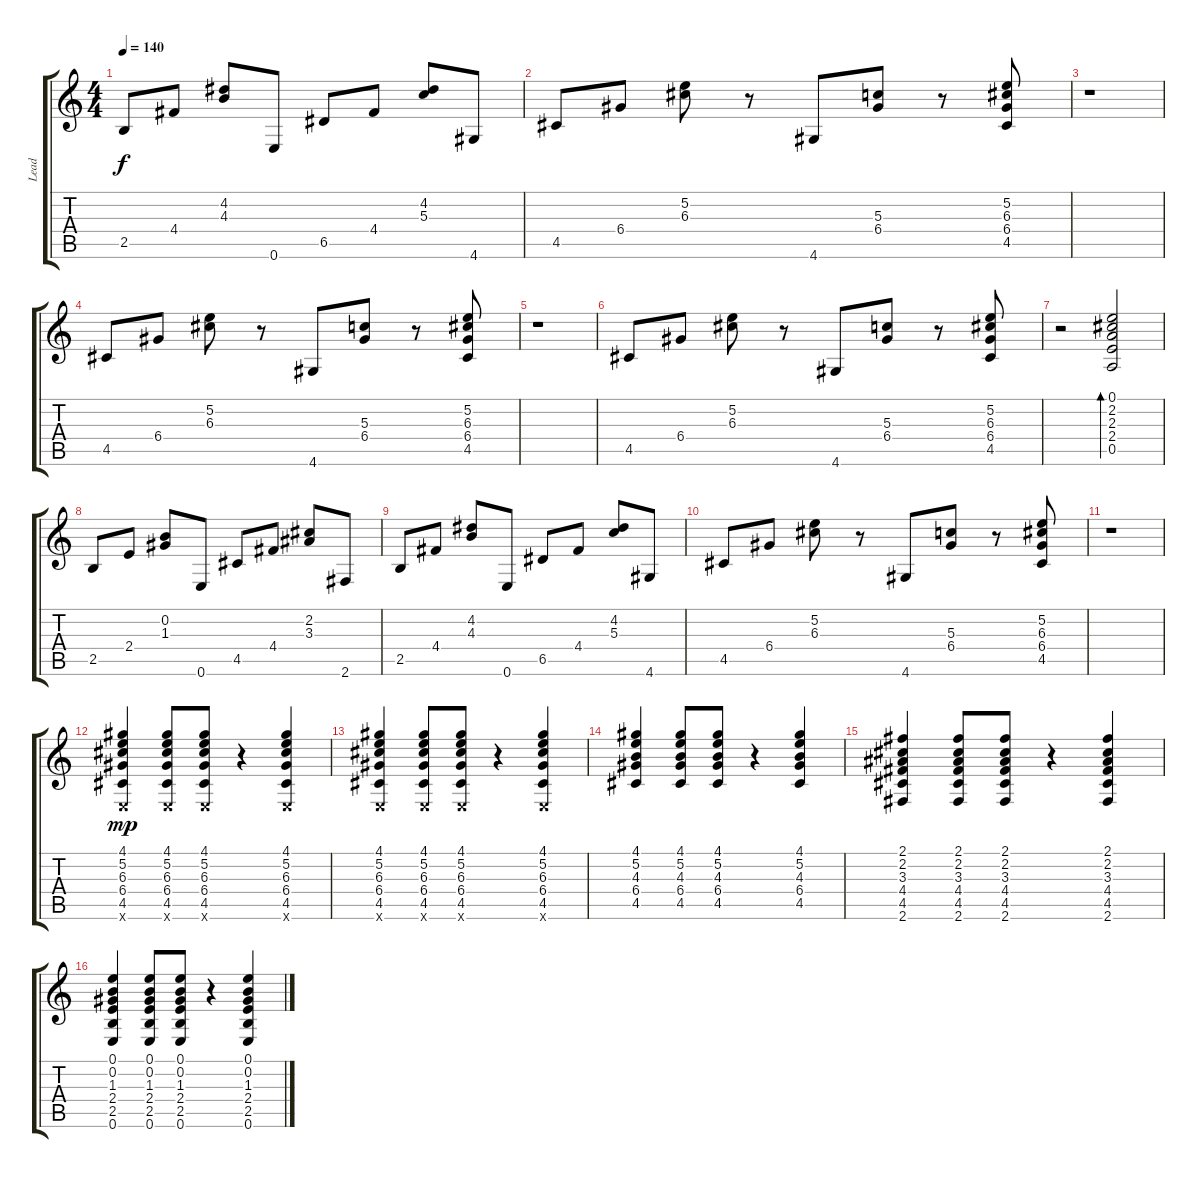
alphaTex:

\track ("Lead" "Lead") {instrument acousticguitarsteel}
\staff {score tabs}
\tuning (E4 B3 G3 D3 A2 E2) {hide}
\ts (4 4)
\tempo 140
\clef g2
\ks c
2.5.8{dy f} 4.4.8 (4.2 4.3).8 0.6.8 6.5.8 4.4.8 (4.2 5.3).8 4.6.8 |
4.5.8 6.4.8 (5.2 6.3).8 r.8 4.6.8 (5.3 6.4).8 r.8 (5.2 6.3 6.4 4.5).8 |
r.1 |
4.5.8 6.4.8 (5.2 6.3).8 r.8 4.6.8 (5.3 6.4).8 r.8 (5.2 6.3 6.4 4.5).8 |
r.1 |
4.5.8 6.4.8 (5.2 6.3).8 r.8 4.6.8 (5.3 6.4).8 r.8 (5.2 6.3 6.4 4.5).8 |
r.2 (0.1 2.2 2.3 2.4 0.5).2{bd 480} |
2.5.8 2.4.8 (0.2 1.3).8 0.6.8 4.5.8 4.4.8 (2.2 3.3).8 2.6.8 |
2.5.8 4.4.8 (4.2 4.3).8 0.6.8 6.5.8 4.4.8 (4.2 5.3).8 4.6.8 |
4.5.8 6.4.8 (5.2 6.3).8 r.8 4.6.8 (5.3 6.4).8 r.8 (5.2 6.3 6.4 4.5).8 |
r.1 |
(4.1 5.2 6.3 6.4 4.5 0.6{x}).4{dy mp} (4.1 5.2 6.3 6.4 4.5 0.6{x}).8 (4.1 5.2 6.3 6.4 4.5 0.6{x}).8 r.4 (4.1 5.2 6.3 6.4 4.5 0.6{x}).4 |
(4.1 5.2 6.3 6.4 4.5 0.6{x}).4 (4.1 5.2 6.3 6.4 4.5 0.6{x}).8 (4.1 5.2 6.3 6.4 4.5 0.6{x}).8 r.4 (4.1 5.2 6.3 6.4 4.5 0.6{x}).4 |
(4.1 5.2 4.3 6.4 4.5).4 (4.1 5.2 4.3 6.4 4.5).8 (4.1 5.2 4.3 6.4 4.5).8 r.4 (4.1 5.2 4.3 6.4 4.5).4 |
(2.1 2.2 3.3 4.4 4.5 2.6).4 (2.1 2.2 3.3 4.4 4.5 2.6).8 (2.1 2.2 3.3 4.4 4.5 2.6).8 r.4 (2.1 2.2 3.3 4.4 4.5 2.6).4 |
(0.1 0.2 1.3 2.4 2.5 0.6).4 (0.1 0.2 1.3 2.4 2.5 0.6).8 (0.1 0.2 1.3 2.4 2.5 0.6).8 r.4 (0.1 0.2 1.3 2.4 2.5 0.6).4
